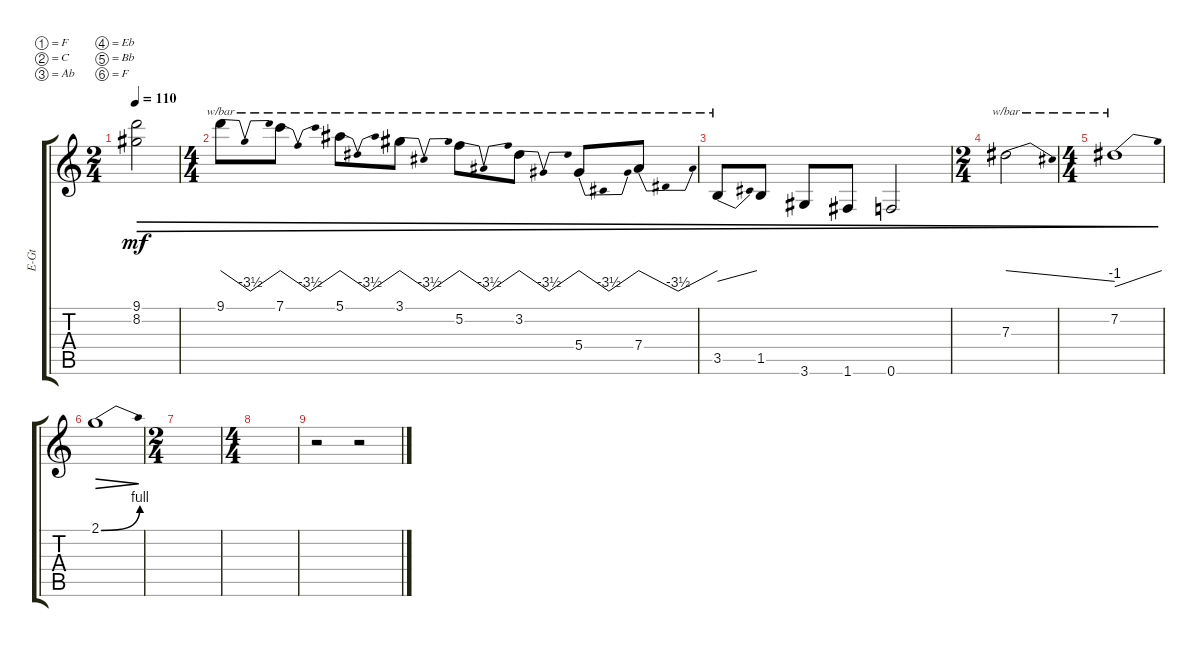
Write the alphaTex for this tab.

\track ("Kirk Hammet" "E-Gt") {instrument electricguitarclean}
\staff {score tabs}
\tuning (F4 C4 Ab3 Eb3 Bb2 F2)
\ts (2 4)
\tempo 110
\clef g2
\ks c
(8.2 9.1).2{dec dy mf} |
\ts (4 4)
9.1.8{tbe (dip default 0 0 6 -14 15 -14 31.799999999999997 0) dec} 7.1.8{tbe (dip default 0 0 30 -14 60 0) dec} 5.1.8{tbe (dip default 0 0 30 -14 60 0) dec} 3.1.8{tbe (dip default 0 0 30 -14 60 0) dec} 5.2.8{tbe (dip default 0 0 30 -14 60 0) dec} 3.2.8{tbe (dip default 0 0 30 -14 60 0) dec} 5.4.8{tbe (dip default 0 0 30 -14 60 0) dec} 7.4.8{tbe (dip default 0 0 30 -14 60 0) dec} |
3.5.8{tbe (dive default 0 -4 30 0) dec} 1.5.8{dec} 3.6.8{dec} 1.6.8{dec} 0.6.2{dec} |
\ts (2 4)
7.3.2{tbe (dive default 0 0 45 -4) dec} |
\ts (4 4)
7.2.1{tbe (dive default 0 -8 30 0) dec} |
2.1{be (bend 0 0 15 4)}.1{dec} |
\ts (2 4)
|
\ts (4 4)
|
r.2 r.2
